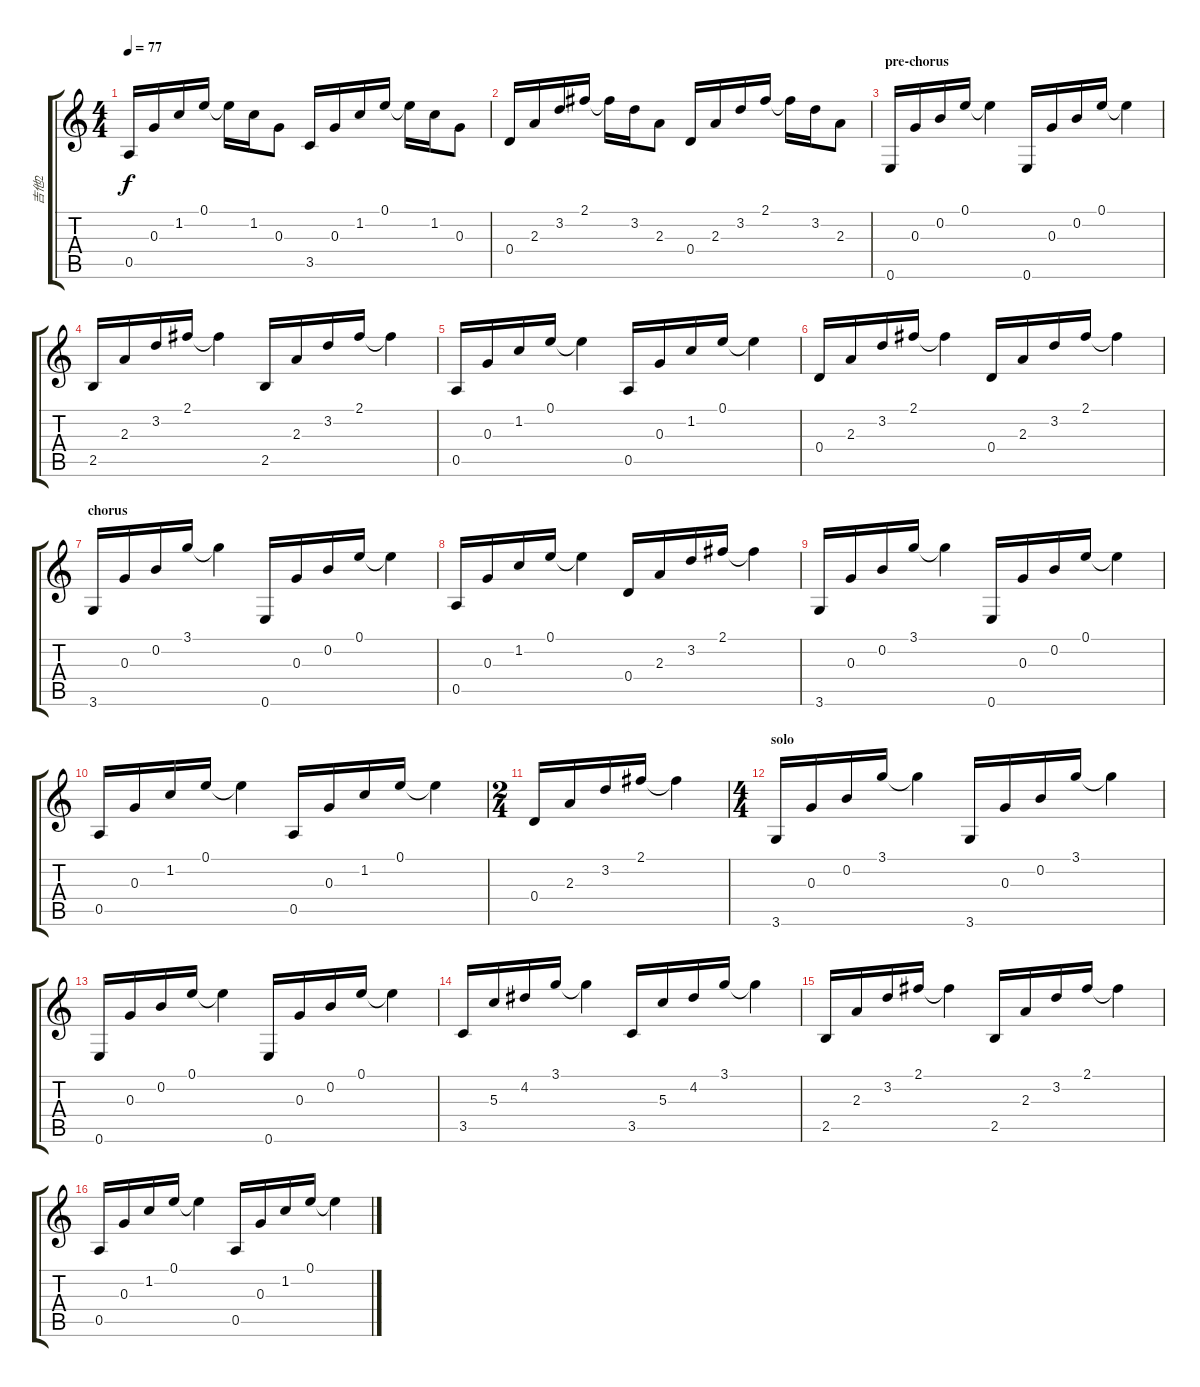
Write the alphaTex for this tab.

\track ("吉他2" "吉他2") {instrument electricguitarclean}
\staff {score tabs}
\tuning (E4 B3 G3 D3 A2 E2) {hide}
\ts (4 4)
\tempo 77
\clef g2
\ks c
0.5.16{dy f} 0.3.16 1.2.16 0.1.16 0.1{t}.16 1.2.16 0.3.8 3.5.16 0.3.16 1.2.16 0.1.16 0.1{t}.16 1.2.16 0.3.8 |
0.4.16 2.3.16 3.2.16 2.1.16 2.1{t}.16 3.2.16 2.3.8 0.4.16 2.3.16 3.2.16 2.1.16 2.1{t}.16 3.2.16 2.3.8 |
\section ("" "pre-chorus")
0.6.16 0.3.16 0.2.16 0.1.16 0.1{t}.4 0.6.16 0.3.16 0.2.16 0.1.16 0.1{t}.4 |
2.5.16 2.3.16 3.2.16 2.1.16 2.1{t}.4 2.5.16 2.3.16 3.2.16 2.1.16 2.1{t}.4 |
0.5.16 0.3.16 1.2.16 0.1.16 0.1{t}.4 0.5.16 0.3.16 1.2.16 0.1.16 0.1{t}.4 |
0.4.16 2.3.16 3.2.16 2.1.16 2.1{t}.4 0.4.16 2.3.16 3.2.16 2.1.16 2.1{t}.4 |
\section ("" "chorus")
3.6.16 0.3.16 0.2.16 3.1.16 3.1{t}.4 0.6.16 0.3.16 0.2.16 0.1.16 0.1{t}.4 |
0.5.16 0.3.16 1.2.16 0.1.16 0.1{t}.4 0.4.16 2.3.16 3.2.16 2.1.16 2.1{t}.4 |
3.6.16 0.3.16 0.2.16 3.1.16 3.1{t}.4 0.6.16 0.3.16 0.2.16 0.1.16 0.1{t}.4 |
0.5.16 0.3.16 1.2.16 0.1.16 0.1{t}.4 0.5.16 0.3.16 1.2.16 0.1.16 0.1{t}.4 |
\ts (2 4)
0.4.16 2.3.16 3.2.16 2.1.16 2.1{t}.4 |
\ts (4 4)
\section ("" "solo")
3.6.16 0.3.16 0.2.16 3.1.16 3.1{t}.4 3.6.16 0.3.16 0.2.16 3.1.16 3.1{t}.4 |
0.6.16 0.3.16 0.2.16 0.1.16 0.1{t}.4 0.6.16 0.3.16 0.2.16 0.1.16 0.1{t}.4 |
3.5.16 5.3.16 4.2.16 3.1.16 3.1{t}.4 3.5.16 5.3.16 4.2.16 3.1.16 3.1{t}.4 |
2.5.16 2.3.16 3.2.16 2.1.16 2.1{t}.4 2.5.16 2.3.16 3.2.16 2.1.16 2.1{t}.4 |
0.5.16 0.3.16 1.2.16 0.1.16 0.1{t}.4 0.5.16 0.3.16 1.2.16 0.1.16 0.1{t}.4
